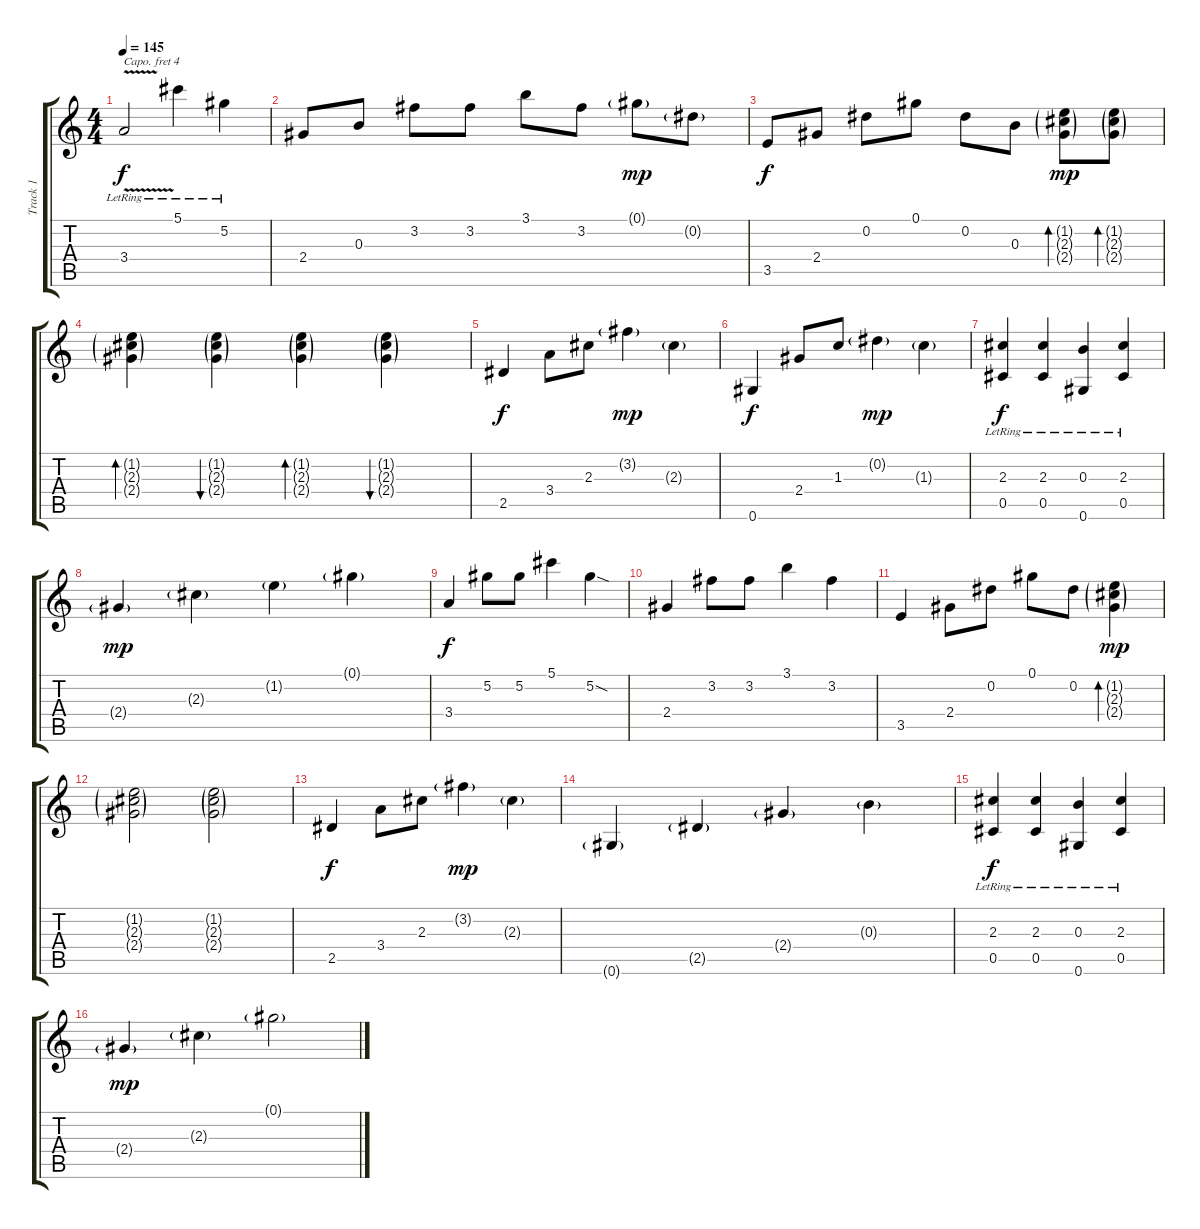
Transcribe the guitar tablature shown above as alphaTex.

\track ("Track 1" "Track 1") {instrument acousticguitarnylon}
\staff {score tabs}
\capo 4
\tuning (E4 B3 G3 D3 A2 E2) {hide}
\ts (4 4)
\tempo 145
\clef g2
\ks c
3.4{v lr}.2{dy f} 5.1{lr}.4 5.2{lr}.4 |
2.4.8 0.3.8 3.2.8 3.2.8 3.1.8 3.2.8 0.1{g}.8{dy mp} 0.2{g}.8 |
3.5.8{dy f} 2.4.8 0.2.8 0.1.8 0.2.8 0.3.8 (1.2{g} 2.3{g} 2.4{g}).8{bd 240 dy mp} (1.2{g} 2.3{g} 2.4{g}).8{bd 240} |
(1.2{g} 2.3{g} 2.4{g}).4{bd 240} (1.2{g} 2.3{g} 2.4{g}).4{bu 240} (1.2{g} 2.3{g} 2.4{g}).4{bd 240} (1.2{g} 2.3{g} 2.4{g}).4{bu 240} |
2.5.4{dy f} 3.4.8 2.3.8 3.2{g}.4{dy mp} 2.3{g}.4 |
0.6.4{dy f} 2.4.8 1.3.8 0.2{g}.4{dy mp} 1.3{g}.4 |
(2.3 0.5{lr}).4{dy f} (2.3 0.5{lr}).4 (0.3 0.6{lr}).4 (2.3 0.5{lr}).4 |
2.4{g}.4{dy mp} 2.3{g}.4 1.2{g}.4 0.1{g}.4 |
3.4.4{dy f} 5.2.8 5.2.8 5.1.4 5.2{sod}.4 |
2.4.4 3.2.8 3.2.8 3.1.4 3.2.4 |
3.5.4 2.4.8 0.2.8 0.1.8 0.2.8 (1.2{g} 2.3{g} 2.4{g}).4{bd 480 dy mp} |
(1.2{g} 2.3{g} 2.4{g}).2 (1.2{g} 2.3{g} 2.4{g}).2 |
2.5.4{dy f} 3.4.8 2.3.8 3.2{g}.4{dy mp} 2.3{g}.4 |
0.6{g}.4 2.5{g}.4 2.4{g}.4 0.3{g}.4 |
(2.3 0.5{lr}).4{dy f} (2.3 0.5{lr}).4 (0.3 0.6{lr}).4 (2.3 0.5{lr}).4 |
2.4{g}.4{dy mp} 2.3{g}.4 0.1{g}.2
